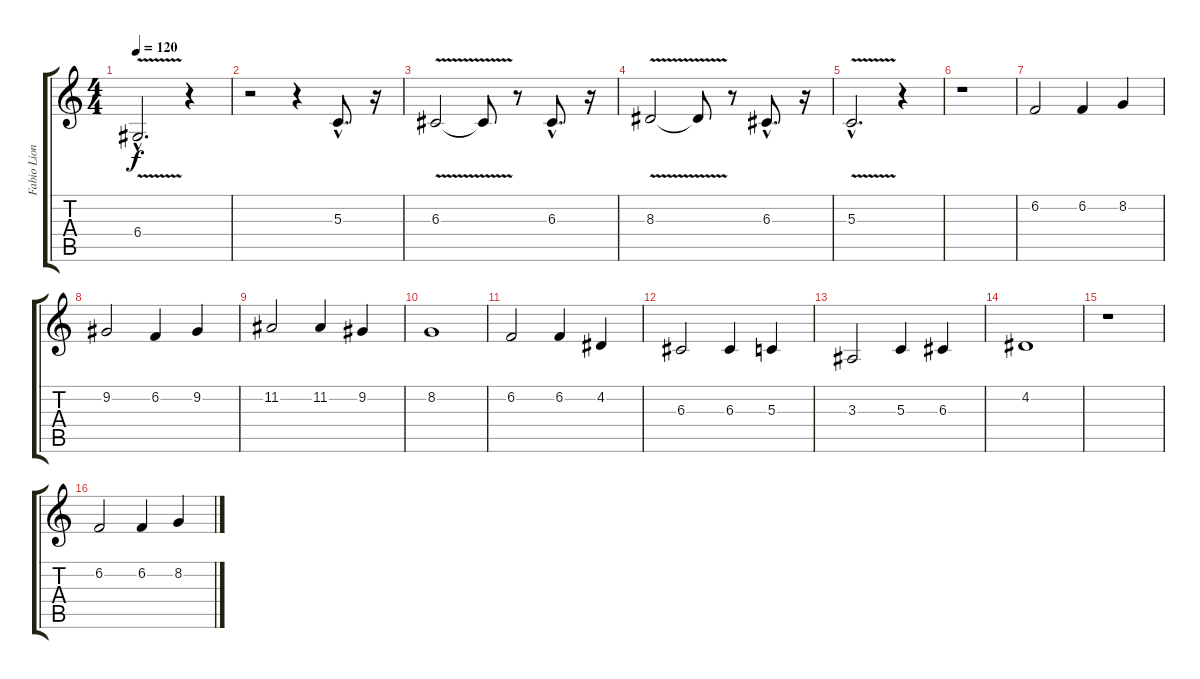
\track ("Fabio Lione - Lead Vocals" "Fabio Lion") {instrument cello}
\staff {score tabs}
\tuning (E4 B3 G3 D3 A2 E2) {hide}
\ts (4 4)
\tempo 120
\clef g2
\ks c
6.4{v hac}.2{d dy f} r.4 |
r.2 r.4 5.3{hac}.8{d} r.16 |
6.3{v}.2 6.3{t}.8 r.8 6.3{hac}.8{d} r.16 |
8.3{v}.2 8.3{t}.8 r.8 6.3{hac}.8{d} r.16 |
5.3{v hac}.2{d} r.4 |
r.1 |
6.2.2 6.2.4 8.2.4 |
9.2.2 6.2.4 9.2.4 |
11.2.2 11.2.4 9.2.4 |
8.2.1 |
6.2.2 6.2.4 4.2.4 |
6.3.2 6.3.4 5.3.4 |
3.3.2 5.3.4 6.3.4 |
4.2.1 |
r.1 |
6.2.2 6.2.4 8.2.4
